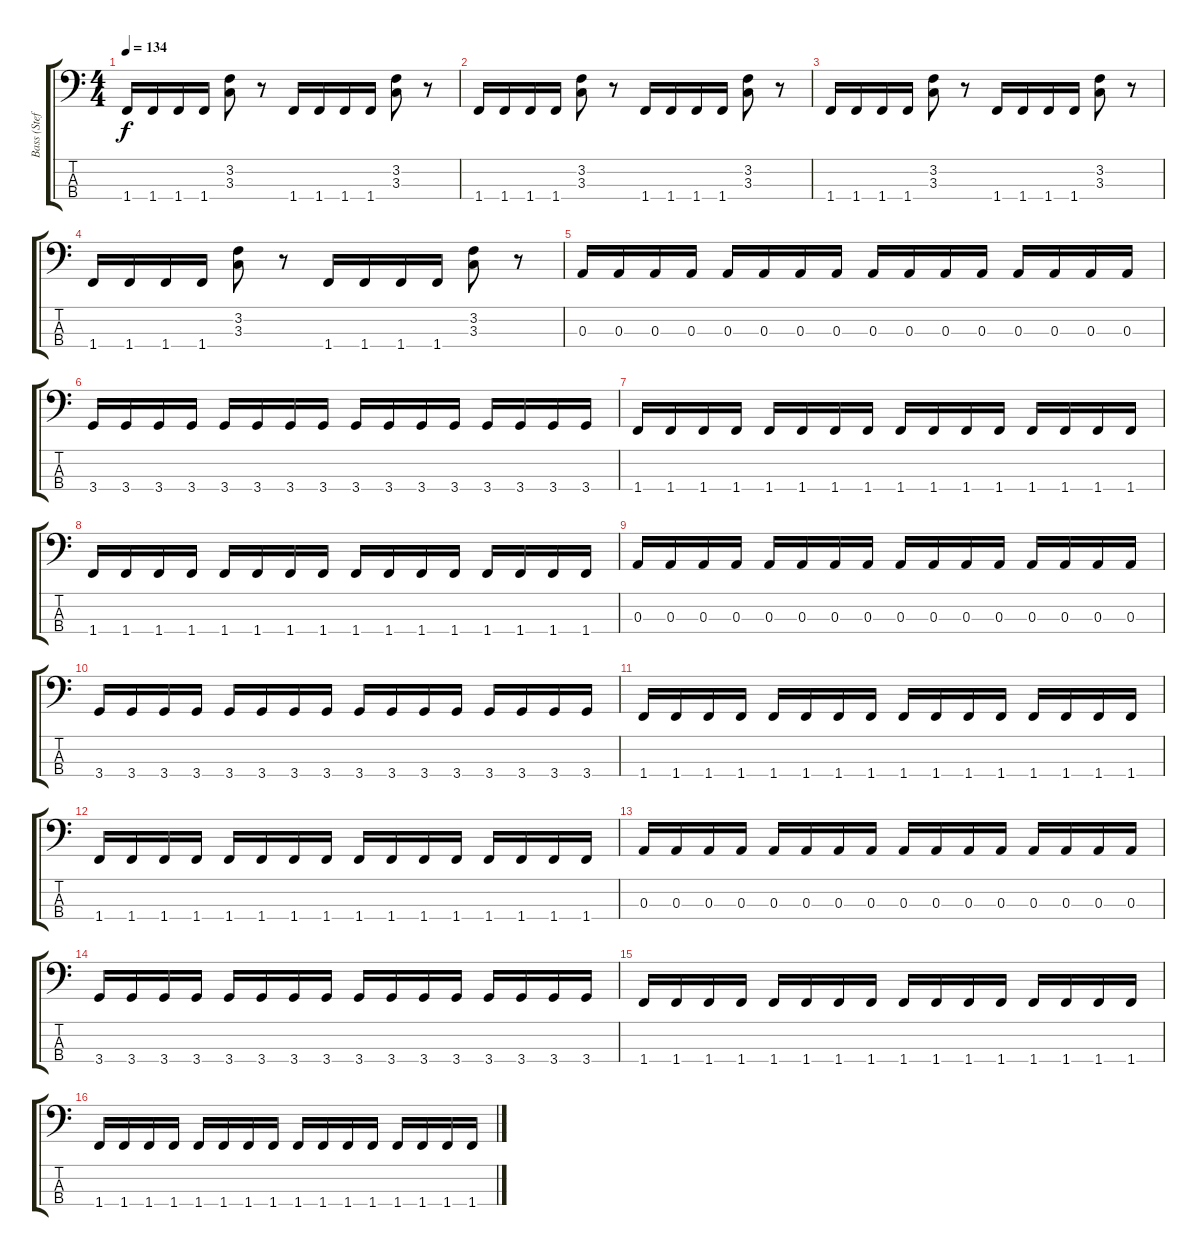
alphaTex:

\track ("Bass (Stefan)" "Bass (Stef") {instrument electricbasspick}
\staff {score tabs}
\tuning (G2 D2 A1 E1) {hide}
\ts (4 4)
\tempo 134
\clef f4
\ks c
1.4.16{dy f} 1.4.16 1.4.16 1.4.16 (3.2 3.3).8 r.8 1.4.16 1.4.16 1.4.16 1.4.16 (3.2 3.3).8 r.8 |
1.4.16 1.4.16 1.4.16 1.4.16 (3.2 3.3).8 r.8 1.4.16 1.4.16 1.4.16 1.4.16 (3.2 3.3).8 r.8 |
1.4.16 1.4.16 1.4.16 1.4.16 (3.2 3.3).8 r.8 1.4.16 1.4.16 1.4.16 1.4.16 (3.2 3.3).8 r.8 |
1.4.16 1.4.16 1.4.16 1.4.16 (3.2 3.3).8 r.8 1.4.16 1.4.16 1.4.16 1.4.16 (3.2 3.3).8 r.8 |
0.3.16 0.3.16 0.3.16 0.3.16 0.3.16 0.3.16 0.3.16 0.3.16 0.3.16 0.3.16 0.3.16 0.3.16 0.3.16 0.3.16 0.3.16 0.3.16 |
3.4.16 3.4.16 3.4.16 3.4.16 3.4.16 3.4.16 3.4.16 3.4.16 3.4.16 3.4.16 3.4.16 3.4.16 3.4.16 3.4.16 3.4.16 3.4.16 |
1.4.16 1.4.16 1.4.16 1.4.16 1.4.16 1.4.16 1.4.16 1.4.16 1.4.16 1.4.16 1.4.16 1.4.16 1.4.16 1.4.16 1.4.16 1.4.16 |
1.4.16 1.4.16 1.4.16 1.4.16 1.4.16 1.4.16 1.4.16 1.4.16 1.4.16 1.4.16 1.4.16 1.4.16 1.4.16 1.4.16 1.4.16 1.4.16 |
0.3.16 0.3.16 0.3.16 0.3.16 0.3.16 0.3.16 0.3.16 0.3.16 0.3.16 0.3.16 0.3.16 0.3.16 0.3.16 0.3.16 0.3.16 0.3.16 |
3.4.16 3.4.16 3.4.16 3.4.16 3.4.16 3.4.16 3.4.16 3.4.16 3.4.16 3.4.16 3.4.16 3.4.16 3.4.16 3.4.16 3.4.16 3.4.16 |
1.4.16 1.4.16 1.4.16 1.4.16 1.4.16 1.4.16 1.4.16 1.4.16 1.4.16 1.4.16 1.4.16 1.4.16 1.4.16 1.4.16 1.4.16 1.4.16 |
1.4.16 1.4.16 1.4.16 1.4.16 1.4.16 1.4.16 1.4.16 1.4.16 1.4.16 1.4.16 1.4.16 1.4.16 1.4.16 1.4.16 1.4.16 1.4.16 |
0.3.16 0.3.16 0.3.16 0.3.16 0.3.16 0.3.16 0.3.16 0.3.16 0.3.16 0.3.16 0.3.16 0.3.16 0.3.16 0.3.16 0.3.16 0.3.16 |
3.4.16 3.4.16 3.4.16 3.4.16 3.4.16 3.4.16 3.4.16 3.4.16 3.4.16 3.4.16 3.4.16 3.4.16 3.4.16 3.4.16 3.4.16 3.4.16 |
1.4.16 1.4.16 1.4.16 1.4.16 1.4.16 1.4.16 1.4.16 1.4.16 1.4.16 1.4.16 1.4.16 1.4.16 1.4.16 1.4.16 1.4.16 1.4.16 |
1.4.16 1.4.16 1.4.16 1.4.16 1.4.16 1.4.16 1.4.16 1.4.16 1.4.16 1.4.16 1.4.16 1.4.16 1.4.16 1.4.16 1.4.16 1.4.16
